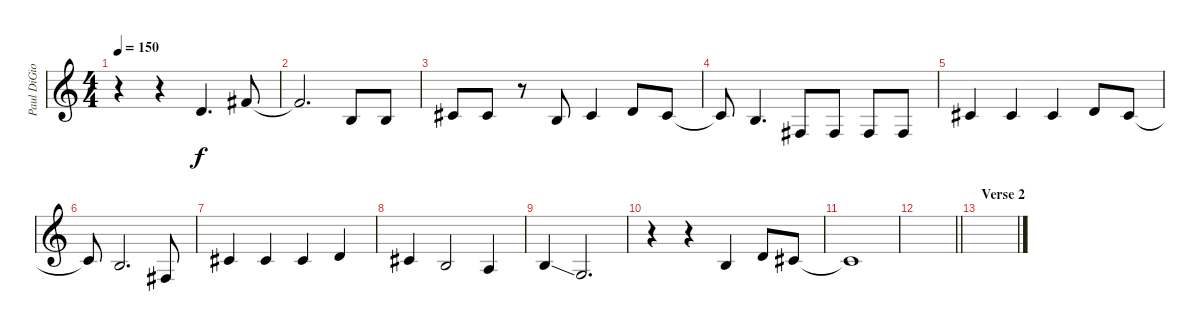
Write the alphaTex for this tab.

\track ("Paul DiGiovanni (Backup Vocals/Harmonies" "Paul DiGio") {instrument clarinet}
\staff {score}
\tuning (E4 B3 G3 D3 A2 E2) {hide}
\ts (4 4)
\tempo 150
\clef g2
\ks c
r.4{dy f} r.4 3.2.4{d} 2.1.8 |
2.1{t}.2{d} 0.2.8 0.2.8 |
2.2.8 2.2.8 r.8 0.2.8 2.2.4 3.2.8 2.2.8 |
2.2{t}.8 0.2.4{d} 4.4.8 4.4.8 4.4.8 4.4.8 |
2.2.4 2.2.4 2.2.4 3.2.8 2.2.8 |
2.2{t}.8 0.2.2{d} 4.4.8 |
2.2.4 2.2.4 2.2.4 3.2.4 |
2.2.4 0.2.2 2.3.4 |
4.3{ss}.4 0.3.2{d} |
r.4 r.4 0.2.4 3.2.8 2.2.8 |
2.2{t}.1 |
\barLineRight lightlight
|
\section ("" "Verse 2")
